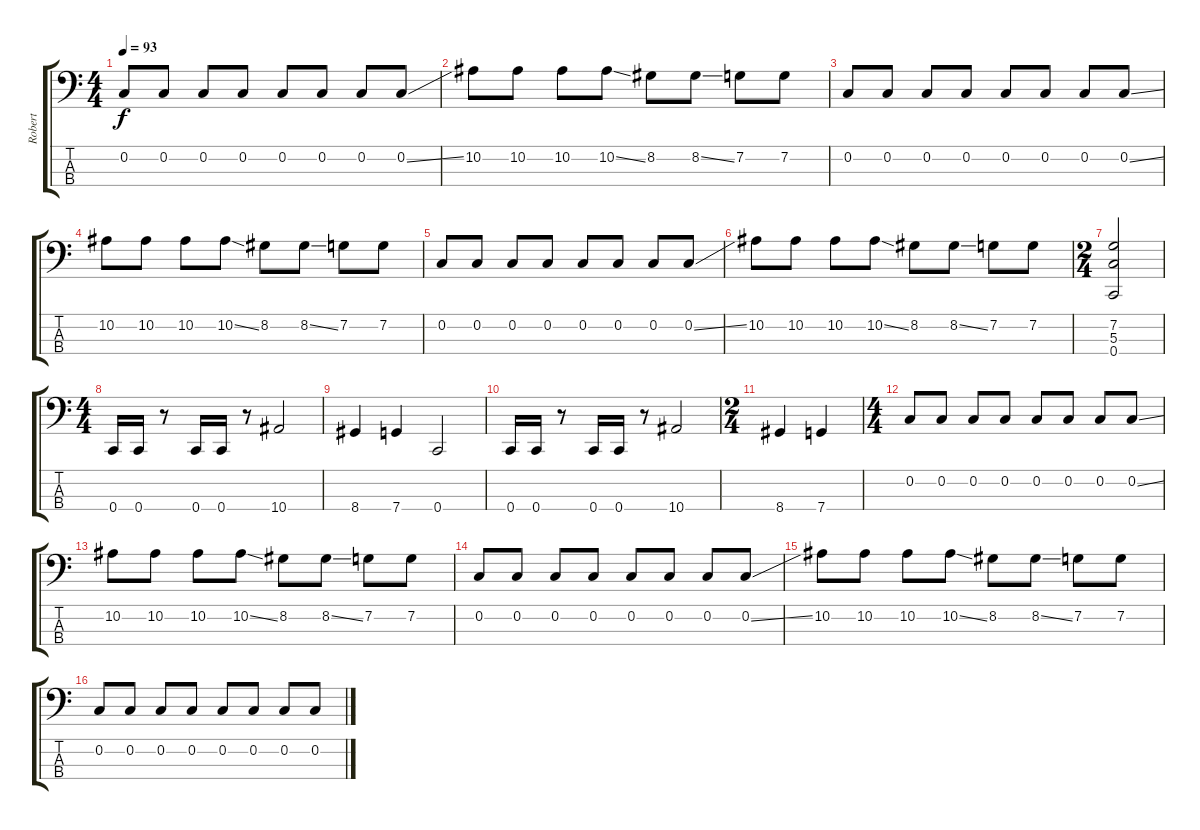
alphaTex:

\track ("Robert" "Robert") {instrument electricbassfinger}
\staff {score tabs}
\tuning (F2 C2 G1 C1) {hide}
\ts (4 4)
\tempo 93
\clef f4
\ks c
0.2.8{dy f} 0.2.8 0.2.8 0.2.8 0.2.8 0.2.8 0.2.8 0.2{ss}.8 |
10.2.8 10.2.8 10.2.8 10.2{ss}.8 8.2.8 8.2{ss}.8 7.2.8 7.2.8 |
0.2.8 0.2.8 0.2.8 0.2.8 0.2.8 0.2.8 0.2.8 0.2{ss}.8 |
10.2.8 10.2.8 10.2.8 10.2{ss}.8 8.2.8 8.2{ss}.8 7.2.8 7.2.8 |
0.2.8 0.2.8 0.2.8 0.2.8 0.2.8 0.2.8 0.2.8 0.2{ss}.8 |
10.2.8 10.2.8 10.2.8 10.2{ss}.8 8.2.8 8.2{ss}.8 7.2.8 7.2.8 |
\ts (2 4)
(7.2 5.3 0.4).2 |
\ts (4 4)
0.4.16 0.4.16 r.8 0.4.16 0.4.16 r.8 10.4.2 |
8.4.4 7.4.4 0.4.2 |
0.4.16 0.4.16 r.8 0.4.16 0.4.16 r.8 10.4.2 |
\ts (2 4)
8.4.4 7.4.4 |
\ts (4 4)
0.2.8 0.2.8 0.2.8 0.2.8 0.2.8 0.2.8 0.2.8 0.2{ss}.8 |
10.2.8 10.2.8 10.2.8 10.2{ss}.8 8.2.8 8.2{ss}.8 7.2.8 7.2.8 |
0.2.8 0.2.8 0.2.8 0.2.8 0.2.8 0.2.8 0.2.8 0.2{ss}.8 |
10.2.8 10.2.8 10.2.8 10.2{ss}.8 8.2.8 8.2{ss}.8 7.2.8 7.2.8 |
0.2.8 0.2.8 0.2.8 0.2.8 0.2.8 0.2.8 0.2.8 0.2{ss}.8
